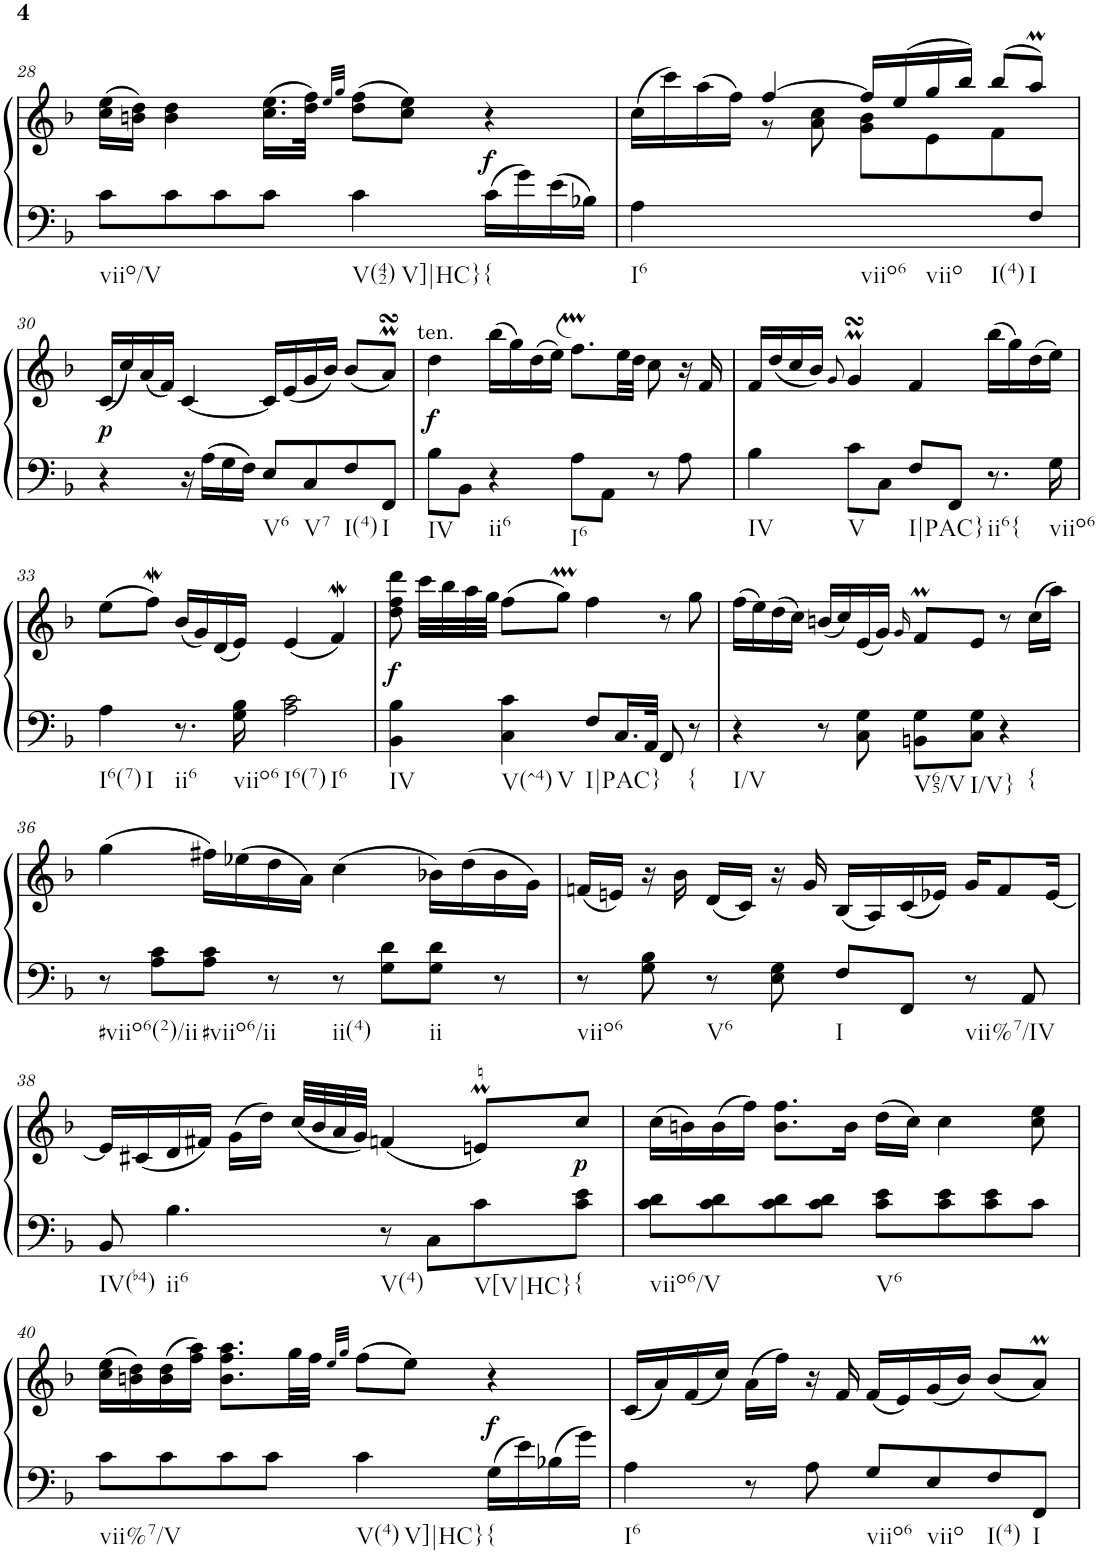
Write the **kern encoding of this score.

**kern	**kern	**dynam
*part1	*part1	*part1
*staff2	*staff1	*staff1/2
*I"Harpsichord	*	*
*I'Hch.	*	*
!!LO:PB:g=z
*clefF4	*clefG2	*
*k[b-]	*k[b-]	*
*M4/4	*M4/4	*
*met(c)	*met(c)	*
=28	=28	=28
!LO:TX:b:t=viio/V	!	!
8c\L	(>16cc\ 16ee\LL	.
.	16bn\ 16dd\JJ)	.
8c\	4b\ 4dd\	.
8c\	.	.
8c\J	(>16.cc\ 16.ee\LL	.
.	32dd\ 32ff\JJk)	.
.	32qee/LLL	.
.	32qgg/JJJ	.
!LO:TX:b:t=V(42)	!	!
!LO:TX:b:t=V]|HC}	!	!
4c\	(>8dd\ 8ff\L	.
.	8cc\ 8ee\J)	.
!LO:TX:b:t={	!	!
!	!	!LO:DY:b
16c\LL	4r	f
16g\	.	.
16e\	.	.
16B-X\JJ	.	.
=29	=29	=29
*^	*^	*
!LO:TX:b:t=I6	!	!	!	!
2..ryy	4A\	(>16cc\LL	4ryy	.
.	.	16ccc\)	.	.
.	.	(>16aa\	.	.
.	.	16ff\JJ)	.	.
.	4ryy	[4ff/	8r	.
.	.	.	8a\ 8cc\	.
!	!LO:TX:b:t=viio6	!	!	!
!	!LO:TX:b:t=viio	!	!	!
!	!LO:TX:b:t=I(4)	!	!	!
!	!LO:TX:b:t=I	!	!	!
.	2ryy	16ff/LL]	8g\ 8b-\L	.
.	.	(>16ee/	.	.
.	.	16gg/	8e\	.
.	.	16bb-/JJ)	.	.
.	.	(>8bb-/L	8f\	.
8F/J	.	8aam/J)	8ryy	.
*v	*v	*	*	*
!!LO:LB:g=z
=30	=30	=30	=30
!	!	!	!LO:DY:b
*	*v	*v	*
4r	(<16c/LL	p
.	16cc/)	.
.	(<16a/	.
.	16f/JJ)	.
16r	[4c/	.
16A\LL	.	.
16G\	.	.
16F\JJ	.	.
!LO:TX:b:t=V6	!	!
8E/L	16c/LL]	.
.	(<16e/	.
!LO:TX:b:t=V7	!	!
8C/	16g/	.
.	16b-/JJ)	.
!LO:TX:b:t=I(4)	!	!
8F/	(<8b-/L	.
!LO:TX:b:t=I	!	!
8FF/J	8amsSsS/J)	.
=31	=31	=31
!	!LO:TX:a:t=ten.	!
!LO:TX:b:t=IV	!	!
!	!	!LO:DY:b
8B-\L	4dd\	f
8BB-\J	.	.
!LO:TX:b:t=ii6	!	!
4r	(>16bb-\LL	.
.	16gg\)	.
.	(>16dd\	.
.	16ee\JJ)	.
!LO:TX:b:t=I6	!	!
8A\L	8.ffM\L	.
8AA\J	.	.
.	32ee\LL	.
.	32dd\JJJ	.
8r	8cc\	.
8A\	16r	.
.	16f/	.
=32	=32	=32
!LO:TX:b:t=IV	!	!
4B-\	16f/LL	.
.	(<16dd/	.
.	16cc/	.
.	16b-/JJ)	.
.	8qg/	.
!LO:TX:b:t=V	!	!
8c\L	4gMsSSS/	.
8C\J	.	.
!LO:TX:b:t=I|PAC}	!	!
8F/L	4f/	.
8FF/J	.	.
!LO:TX:b:t=ii6{	!	!
8.r	(>16bb-\LL	.
.	16gg\)	.
.	(>16dd\	.
!LO:TX:b:t=viio6	!	!
16G\	16ee\JJ)	.
!!LO:LB:g=z
=33	=33	=33
!LO:TX:b:t=I6(7)	!	!
!LO:TX:b:t=I	!	!
4A\	(>8ee\L	.
.	8ffw\J)	.
!LO:TX:b:t=ii6	!	!
8.r	(<16b-/LL	.
.	16g/)	.
.	(<16d/	.
!LO:TX:b:t=viio6	!	!
16G\ 16B-\	16e/JJ)	.
!LO:TX:b:t=I6(7)	!	!
!LO:TX:b:t=I6	!	!
2A\ 2c\	(<4e/	.
.	4fw/)	.
=34	=34	=34
!LO:TX:b:t=IV	!	!
!	!	!LO:DY:b
4BB-\ 4B-\	8dd\ 8ff\ 8ddd\	f
.	32ccc\LLL	.
.	32bb-\	.
.	32aa\	.
.	32gg\JJJ	.
!LO:TX:b:t=V(^4)	!	!
!LO:TX:b:t=V	!	!
4C\ 4c\	(>8ff\L	.
.	8ggM\J)	.
!LO:TX:b:t=I|PAC}	!	!
8F/L	4ff\	.
16.C/L	.	.
32AA/JJk	.	.
8FF/	8r	.
!LO:TX:b:t={	!	!
8r	8gg\	.
=35	=35	=35
!LO:TX:b:t=I/V	!	!
4r	(>16ff\LL	.
.	16ee\)	.
.	(>16dd\	.
.	16cc\JJ)	.
8r	(<16bn/LL	.
.	16cc/)	.
8C\ 8G\	(<16e/	.
.	16g/JJ)	.
.	16qg/	.
!LO:TX:b:t=V65/V	!	!
8BBn\ 8G\L	8fM/L	.
!LO:TX:b:t=I/V}	!	!
8C\ 8G\J	8e/J	.
!LO:TX:b:t={	!	!
4r	8r	.
.	(>16cc\LL	.
.	16aa\JJ)	.
!!LO:LB:g=z
=36	=36	=36
!LO:TX:b:t=#viio6(2)/ii	!	!
8r	(>4gg\	.
8A\ 8c\L	.	.
!LO:TX:b:t=#viio6/ii	!	!
8A\ 8c\J	16ff#X\LL)	.
.	(>16ee-X\	.
8r	16dd\	.
.	16a\JJ)	.
!LO:TX:b:t=ii(4)	!	!
8r	(>4cc\	.
8G\ 8d\L	.	.
!LO:TX:b:t=ii	!	!
8G\ 8d\J	16b-X\LL)	.
.	(>16dd\	.
8r	16b-\	.
.	16g\JJ)	.
=37	=37	=37
!LO:TX:b:t=viio6	!	!
8r	(<16fn/LL	.
.	16en/JJ)	.
8G\ 8B-\	16r	.
.	16b-\	.
!LO:TX:b:t=V6	!	!
8r	(<16d/LL	.
.	16c/JJ)	.
8E\ 8G\	16r	.
.	16g/	.
!LO:TX:b:t=I	!	!
8F/L	(<16B-/LL	.
.	16A/)	.
8FF/J	(<16c/	.
.	16e-X/JJ)	.
!LO:TX:b:t=vii%7/IV	!	!
8r	16g/KL	.
.	8f/	.
8AA/	.	.
.	[16e-/Jk	.
!!LO:LB:g=z
=38	=38	=38
!LO:TX:b:t=IV(b4)	!	!
8BB-/	16e-/LL]	.
.	(<16c#X/	.
!LO:TX:b:t=ii6	!	!
4.B-\	16d/	.
.	16f#X/JJ)	.
.	(>16g\LL	.
.	16dd\JJ)	.
.	(<32cc/LLL	.
.	32b-/	.
.	32a/	.
.	32g/JJJ)	.
!LO:TX:b:t=V(4)	!	!
8r	(<4fn/	.
8C\L	.	.
!LO:TX:b:t=V[V|HC}	!	!
8c\	8enm/L)	.
!LO:TX:b:t={	!	!
!	!	!LO:DY:b
8c\ 8e\J	8cc/J	p
=39	=39	=39
!LO:TX:b:t=viio6/V	!	!
8c\ 8d\L	(>16cc\LL	.
.	16bn\)	.
8c\ 8d\	(>16b\	.
.	16ff\JJ)	.
8c\ 8d\	8.b\ 8.ff\L	.
8c\ 8d\J	.	.
.	16b\Jk	.
!LO:TX:b:t=V6	!	!
8c\ 8e\L	(>16dd\LL	.
.	16cc\JJ)	.
8c\ 8e\	4cc\	.
8c\ 8e\	.	.
8c\J	8cc\ 8ee\	.
!!LO:LB:g=z
=40	=40	=40
!LO:TX:b:t=vii%7/V	!	!
8c\L	(>16cc\ 16ee\LL	.
.	16bn\ 16dd\)	.
8c\	(>16b\ 16dd\	.
.	16ff\ 16aa\JJ)	.
8c\	8.b\ 8.ff\ 8.aa\L	.
8c\J	.	.
.	32gg\LL	.
.	32ff\JJJ	.
.	32qee/LLL	.
.	32qgg/JJJ	.
!LO:TX:b:t=V(4)	!	!
!LO:TX:b:t=V]|HC}	!	!
4c\	(>8ff\L	.
.	8ee\J)	.
!LO:TX:b:t={	!	!
!	!	!LO:DY:b
16G\LL	4r	f
16e\	.	.
16B-X\	.	.
16g\JJ	.	.
=41	=41	=41
!LO:TX:b:t=I6	!	!
4A\	(<16c/LL	.
.	16a/)	.
.	(<16f/	.
.	16cc/JJ)	.
8r	(>16a\LL	.
.	16ff\JJ)	.
8A\	16r	.
.	16f/	.
!LO:TX:b:t=viio6	!	!
8G/L	(<16f/LL	.
.	16e/)	.
!LO:TX:b:t=viio	!	!
8E/	(<16g/	.
.	16b-/JJ)	.
!LO:TX:b:t=I(4)	!	!
8F/	(<8b-/L	.
!LO:TX:b:t=I	!	!
8FF/J	8am/J)	.
=	=	=
*-	*-	*-
